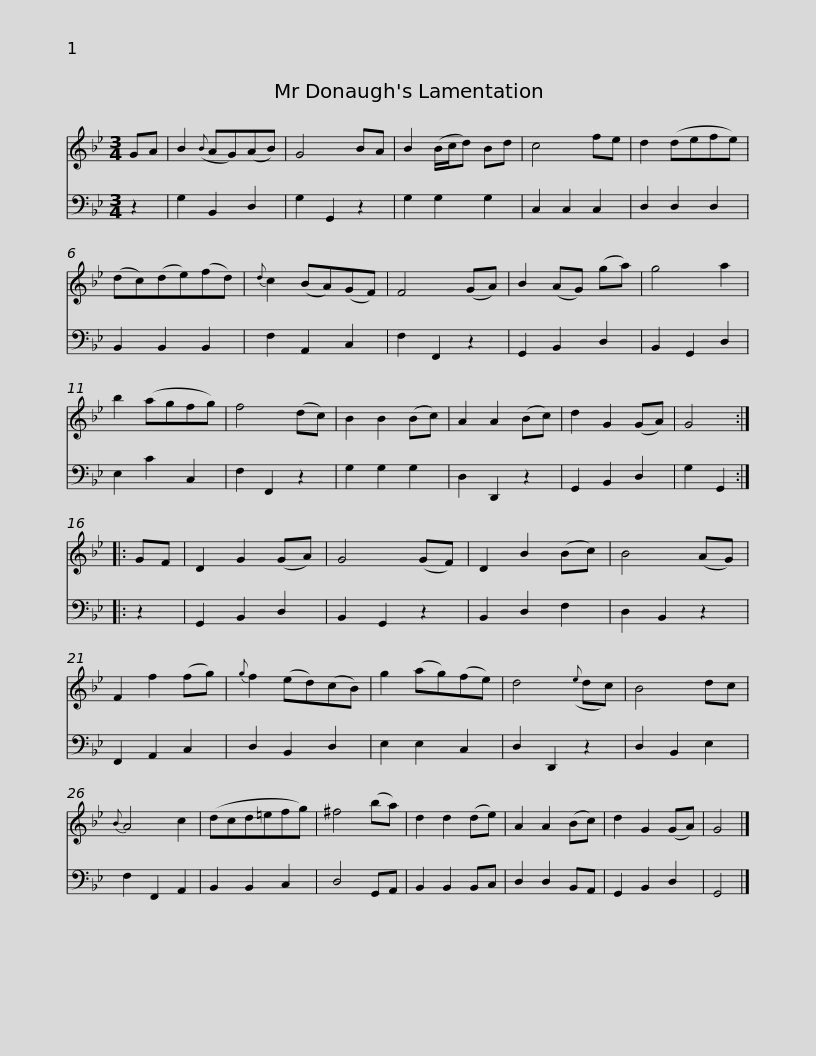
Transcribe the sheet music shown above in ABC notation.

X:1
%%score 1 2
L:1/8
M:3/4
I:linebreak $
K:Gmin
V:1 treble
V:2 bass
V:1
 GA | B2({B} AG)(AB) | G4 BA | B2 (B/c/d) Bd | c4 fe | %5
 d2 (defe) | (dc)(de)(fd) |{d} c2 (BA)(GF) | F4 (GA) |$ B2 (AG) (ga) | %10
 g4 a2 | b2 (agfg) | f4 (dc) | B2 B2 (Bc) | A2 A2 (Bc) | %15
 d2 G2 (GA) | G4 :: GF | D2 G2 (GA) |$ G4 (GF) | %20
 D2 B2 (Bc) | B4 (AG) | F2 f2 (fg) |{g} f2 (ed)(cB) | g2 (ag)(fe) | %25
 d4({e} dc) | B4 dc |{B} A4 c2 |$ (dcd=efg) | ^f4 (ba) | %30
 d2 d2 (de) | A2 A2 (Bc) | d2 G2 (GA) | G4 |] %34
V:2
 z2 | G,2 B,,2 D,2 | G,2 G,,2 z2 | G,2 G,2 G,2 | C,2 C,2 C,2 | %5
 D,2 D,2 D,2 | B,,2 B,,2 B,,2 | F,2 A,,2 C,2 | F,2 F,,2 z2 |$ G,,2 B,,2 D,2 | %10
 B,,2 G,,2 D,2 | E,2 C2 C,2 | F,2 F,,2 z2 | G,2 G,2 G,2 | D,2 D,,2 z2 | %15
 G,,2 B,,2 D,2 | G,2 G,,2 :: z2 | G,,2 B,,2 D,2 |$ B,,2 G,,2 z2 | %20
 B,,2 D,2 F,2 | D,2 B,,2 z2 | F,,2 A,,2 C,2 | D,2 B,,2 D,2 | E,2 E,2 C,2 | %25
 D,2 D,,2 z2 | D,2 B,,2 E,2 | F,2 F,,2 A,,2 |$ B,,2 B,,2 C,2 | D,4 G,,A,, | %30
 B,,2 B,,2 B,,C, | D,2 D,2 B,,A,, | G,,2 B,,2 D,2 | G,,4 |] %34
